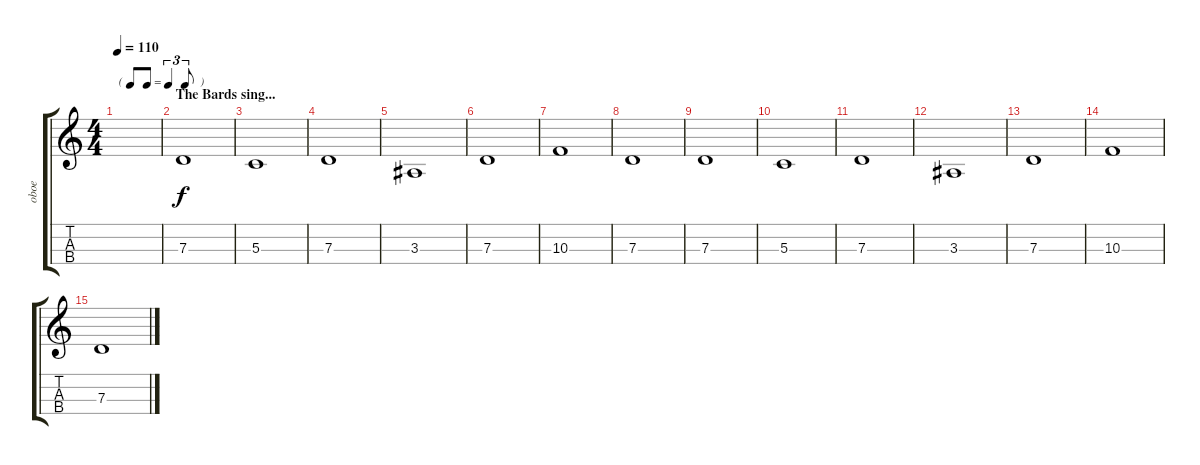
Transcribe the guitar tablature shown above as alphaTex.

\track ("oboe" "oboe") {instrument oboe}
\staff {score tabs}
\tuning (E4 B3 G3 D3) {hide}
\ts (4 4)
\tf triplet8th
\tempo 110
\clef g2
\ks c
|
\section ("" "The Bards sing...")
7.3.1 |
5.3.1 |
7.3.1 |
3.3.1 |
7.3.1 |
10.3.1 |
7.3.1 |
7.3.1 |
5.3.1 |
7.3.1 |
3.3.1 |
7.3.1 |
10.3.1 |
7.3.1
